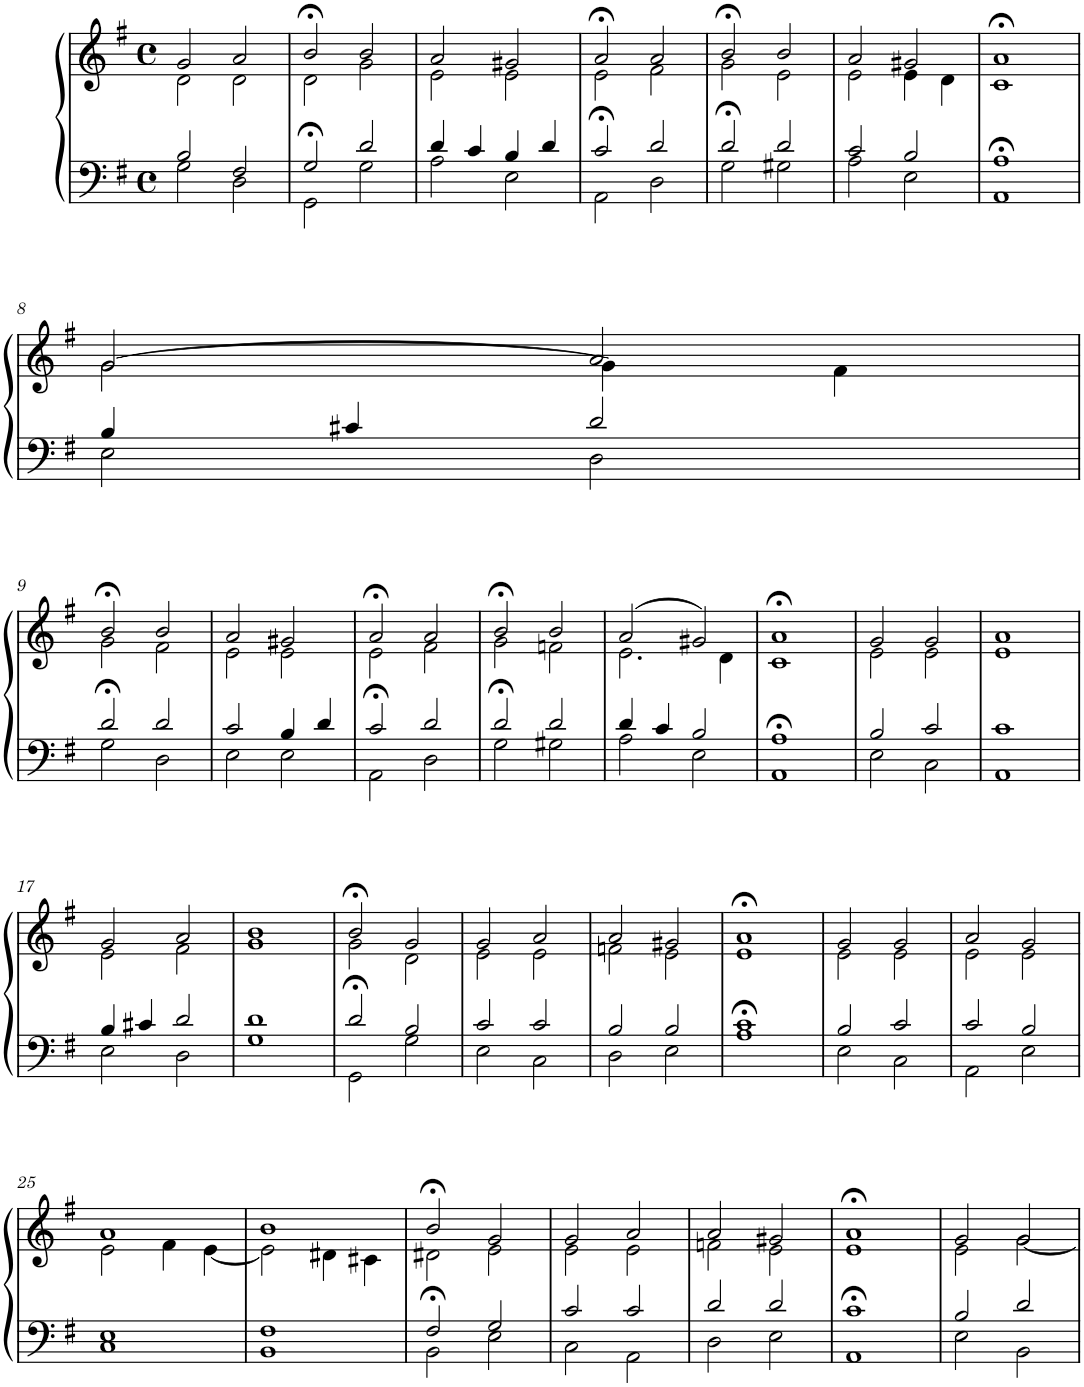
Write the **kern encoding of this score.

**kern	**kern
*part1	*part1
*staff2	*staff1
*I"Piano	*
*I'Pno.	*
*clefF4	*clefG2
*k[f#]	*k[f#]
*M4/4	*M4/4
*met(c)	*met(c)
=1	=1
*^	*^
2B/	2G\	2g/	2d\
2F#/	2D\	2a/	2d\
=2	=2	=2	=2
2G;</	2GG\	2b;</	2d\
2d/	2G\	2b/	2g\
=3	=3	=3	=3
4d/	2A\	2a/	2e\
4c/	.	.	.
4B/	2E\	2g#X/	2e\
4d/	.	.	.
=4	=4	=4	=4
2c;</	2AA\	2a;</	2e\
2d/	2D\	2a/	2f#\
=5	=5	=5	=5
2d;</	2G\	2b;</	2g\
2d/	2G#X\	2b/	2e\
=6	=6	=6	=6
2c/	2A\	2a/	2e\
2B/	2E\	2g#X/	4e\
.	.	.	4d\
=7	=7	=7	=7
1A;<	1AA	1a;<	1c
!!LO:LB:g=z	!!
=8	=8	=8	=8
4B/	2E\	[2g/	2g\
4c#X/	.	.	.
2d/	2D\	2a/	4g\]
.	.	.	4f#\
!!LO:LB:g=z	!!
=9	=9	=9	=9
2d;</	2G\	2b;</	2g\
2d/	2D\	2b/	2f#\
=10	=10	=10	=10
2c/	2E\	2a/	2e\
4B/	2E\	2g#X/	2e\
4d/	.	.	.
=11	=11	=11	=11
2c;</	2AA\	2a;</	2e\
2d/	2D\	2a/	2f#\
=12	=12	=12	=12
2d;</	2G\	2b;</	2g\
2d/	2G#X\	2b/	2fn\
=13	=13	=13	=13
4d/	2A\	(2a/	2.e\
4c/	.	.	.
2B/	2E\	2g#X/)	.
.	.	.	4d\
=14	=14	=14	=14
1A;<	1AA	1a;<	1c
=15	=15	=15	=15
2B/	2E\	2g/	2e\
2c/	2C\	2g/	2e\
=16	=16	=16	=16
1c	1AA	1a	1e
!!LO:LB:g=z	!!
=17	=17	=17	=17
4B/	2E\	2g/	2e\
4c#X/	.	.	.
2d/	2D\	2a/	2f#\
=18	=18	=18	=18
1d	1G	1b	1g
=19	=19	=19	=19
2d;</	2GG\	2b;</	2g\
2B/	2G\	2g/	2d\
=20	=20	=20	=20
2c/	2E\	2g/	2e\
2c/	2C\	2a/	2e\
=21	=21	=21	=21
2B/	2D\	2a/	2fn\
2B/	2E\	2g#X/	2e\
=22	=22	=22	=22
1c;<	1A	1a;<	1e
=23	=23	=23	=23
2B/	2E\	2g/	2e\
2c/	2C\	2g/	2e\
=24	=24	=24	=24
2c/	2AA\	2a/	2e\
2B/	2E\	2g/	2e\
!!LO:LB:g=z	!!
=25	=25	=25	=25
1E	1C	1a	2e\
.	.	.	4f#\
.	.	.	[4e\
=26	=26	=26	=26
1F#	1BB	1b	2e\]
.	.	.	4d#X\
.	.	.	4c#X\
=27	=27	=27	=27
2F#;</	2BB\	2b;</	2d#X\
2G/	2E\	2g/	2e\
=28	=28	=28	=28
2c/	2C\	2g/	2e\
2c/	2AA\	2a/	2e\
=29	=29	=29	=29
2d/	2D\	2a/	2fn\
2d/	2E\	2g#X/	2e\
=30	=30	=30	=30
1c;<	1AA	1a;<	1e
=31	=31	=31	=31
2B/	2E\	2g/	2e\
2d/	2BB\	2g/	[2g\
*v	*v	*	*
*	*v	*v
=	=
*-	*-
